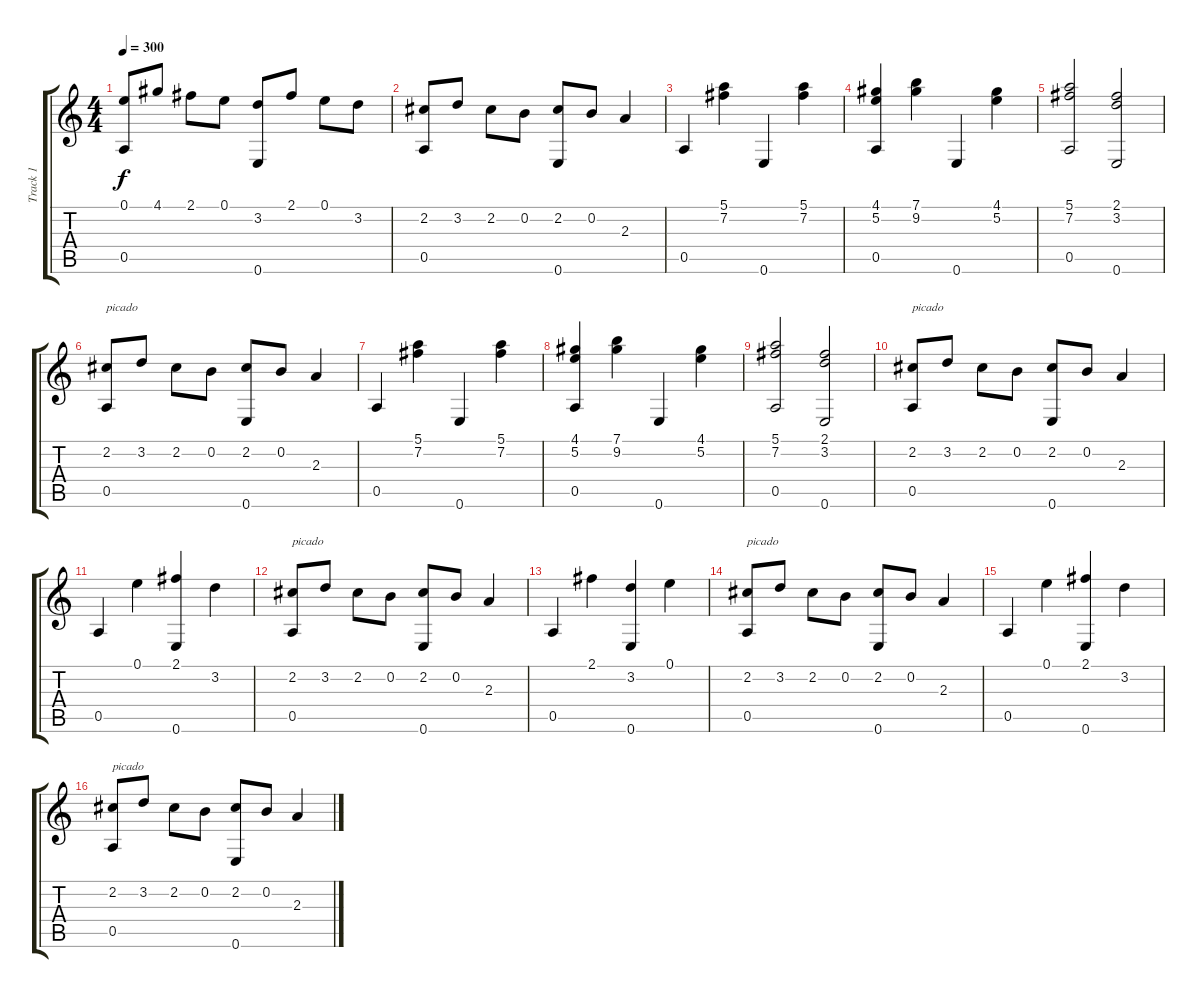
\track ("Track 1" "Track 1") {instrument acousticguitarsteel}
\staff {score tabs}
\tuning (E4 B3 G3 D3 A2 E2) {hide}
\ts (4 4)
\tempo 300
\clef g2
\ks c
(0.1 0.5).8{dy f} 4.1.8 2.1.8 0.1.8 (3.2 0.6).8 2.1.8 0.1.8 3.2.8 |
(2.2 0.5).8 3.2.8 2.2.8 0.2.8 (2.2 0.6).8 0.2.8 2.3.4 |
0.5.4 (5.1 7.2).4 0.6.4 (5.1 7.2).4 |
(4.1 5.2 0.5).4 (7.1 9.2).4 0.6.4 (4.1 5.2).4 |
(5.1 7.2 0.5).2 (2.1 3.2 0.6).2 |
(2.2 0.5).8{txt "picado"} 3.2.8 2.2.8 0.2.8 (2.2 0.6).8 0.2.8 2.3.4 |
0.5.4 (5.1 7.2).4 0.6.4 (5.1 7.2).4 |
(4.1 5.2 0.5).4 (7.1 9.2).4 0.6.4 (4.1 5.2).4 |
(5.1 7.2 0.5).2 (2.1 3.2 0.6).2 |
(2.2 0.5).8{txt "picado"} 3.2.8 2.2.8 0.2.8 (2.2 0.6).8 0.2.8 2.3.4 |
0.5.4 0.1.4 (2.1 0.6).4 3.2.4 |
(2.2 0.5).8{txt "picado"} 3.2.8 2.2.8 0.2.8 (2.2 0.6).8 0.2.8 2.3.4 |
0.5.4 2.1.4 (3.2 0.6).4 0.1.4 |
(2.2 0.5).8{txt "picado"} 3.2.8 2.2.8 0.2.8 (2.2 0.6).8 0.2.8 2.3.4 |
0.5.4 0.1.4 (2.1 0.6).4 3.2.4 |
(2.2 0.5).8{txt "picado"} 3.2.8 2.2.8 0.2.8 (2.2 0.6).8 0.2.8 2.3.4
